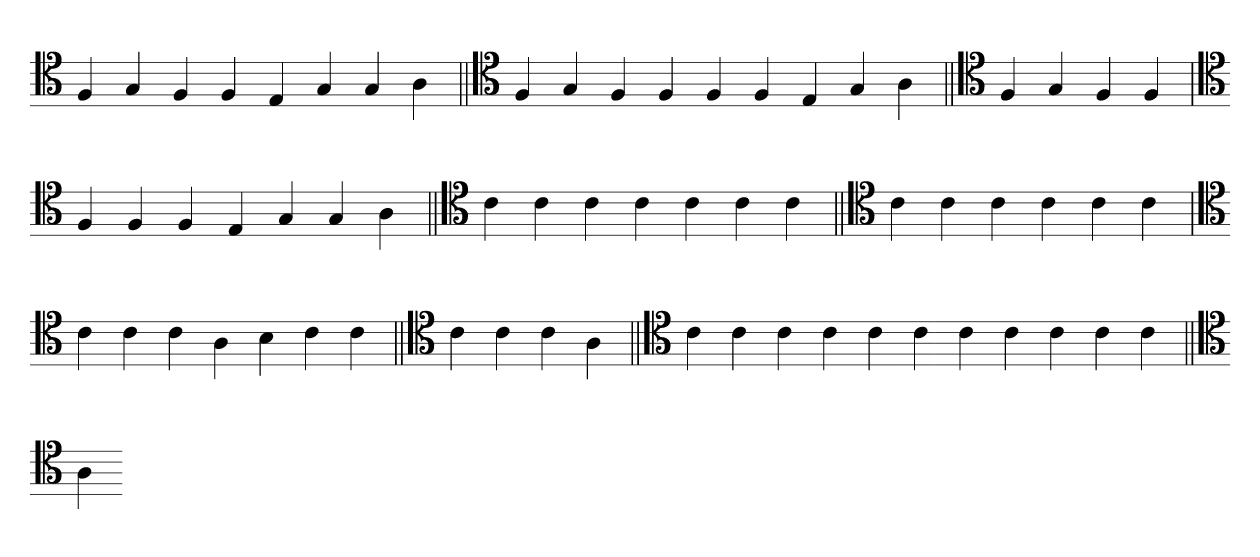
**kern
*part1
*staff1
*clefC4
=
4F
4G
4F
4F
4E
4G
4G
4A
=||
*clefC4
4F
4G
4F
4F
4F
4F
4E
4G
4A
=||
*clefC4
4F
4G
4F
4F
=`
*clefC4
4F
4F
4F
4E
4G
4G
4A
=||
*clefC4
4c
4c
4c
4c
4c
4c
4c
=||
*clefC4
4c
4c
4c
4c
4c
4c
=`
*clefC4
4c
4c
4c
4A
4B
4c
4c
=||
*clefC4
4c
4c
4c
4A
=||
*clefC4
4c
4c
4c
4c
4c
4c
4c
4c
4c
4c
4c
=||
*clefC4
4A
=-
*-
